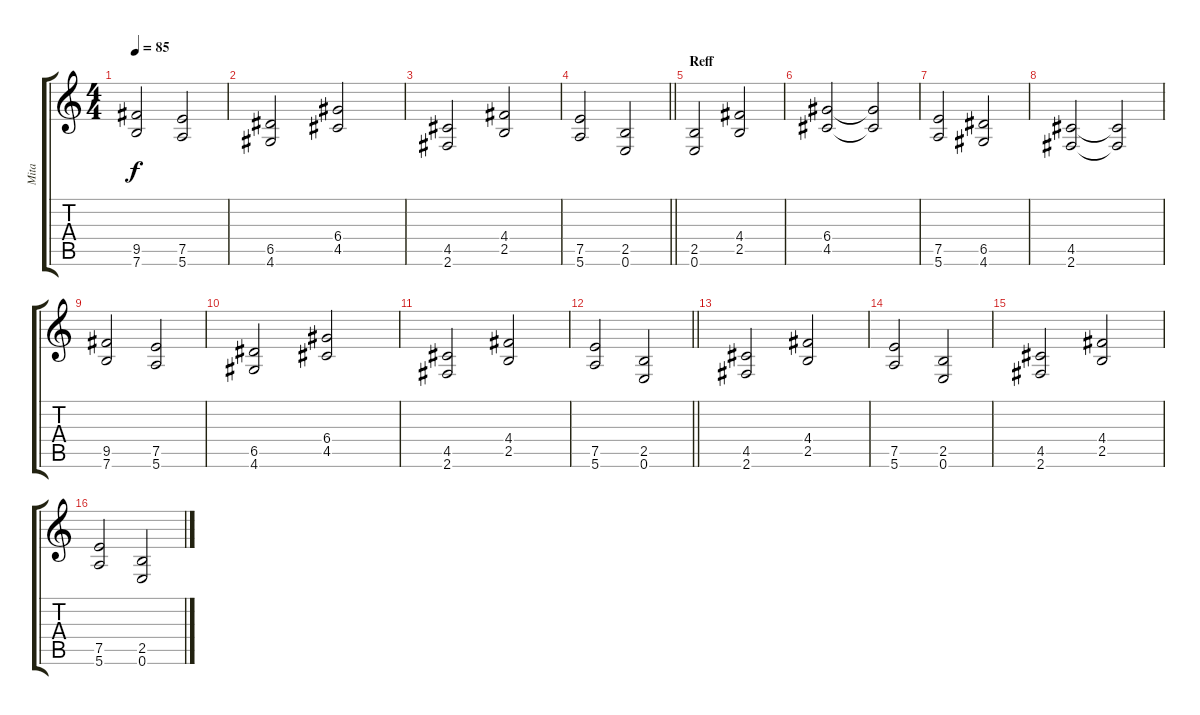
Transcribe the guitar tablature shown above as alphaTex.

\track ("Mita" "Mita") {instrument acousticguitarsteel}
\staff {score tabs}
\tuning (E4 B3 G3 D3 A2 E2) {hide}
\ts (4 4)
\tempo 85
\clef g2
\ks c
(9.5 7.6).2{dy f} (7.5 5.6).2 |
(6.5 4.6).2 (6.4 4.5).2 |
(4.5 2.6).2{txt ""} (4.4 2.5).2 |
\barLineRight lightlight
(7.5 5.6).2 (2.5 0.6).2 |
\section ("" "Reff")
(2.5 0.6).2 (4.4 2.5).2 |
(6.4 4.5).2 (6.4{t} 4.5{t}).2 |
(7.5 5.6).2 (6.5 4.6).2 |
(4.5 2.6).2 (4.5{t} 2.6{t}).2 |
(9.5 7.6).2 (7.5 5.6).2 |
(6.5 4.6).2 (6.4 4.5).2 |
(4.5 2.6).2 (4.4 2.5).2 |
\barLineRight lightlight
(7.5 5.6).2 (2.5 0.6).2 |
\section ("" "")
(4.5 2.6).2 (4.4 2.5).2 |
(7.5 5.6).2 (2.5 0.6).2 |
(4.5 2.6).2 (4.4 2.5).2 |
(7.5 5.6).2{txt ""} (2.5 0.6).2
